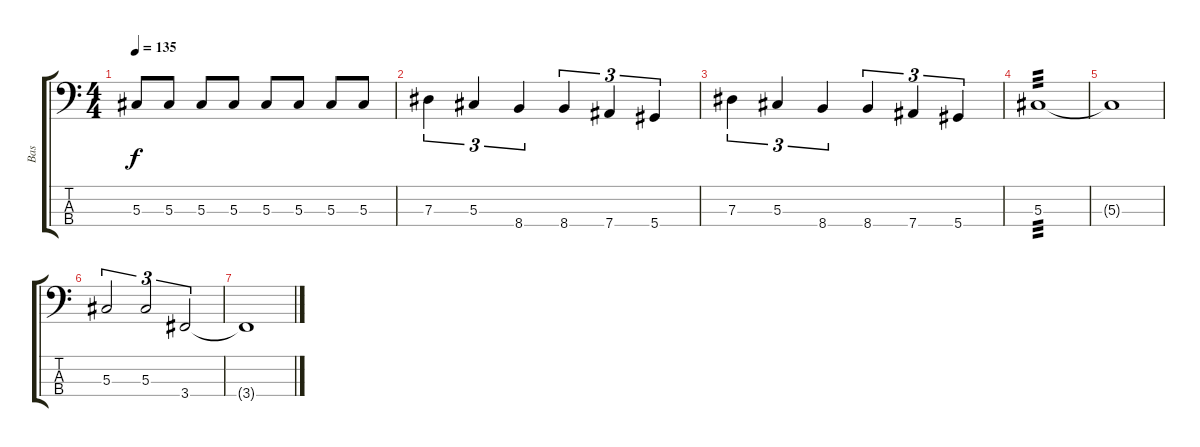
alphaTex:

\track ("Bas" "Bas") {instrument electricbassfinger}
\staff {score tabs}
\tuning (Gb2 Db2 Ab1 Eb1) {hide}
\ts (4 4)
\tempo 135
\clef f4
\ks c
5.3.8{dy f} 5.3.8 5.3.8 5.3.8 5.3.8 5.3.8 5.3.8 5.3.8 |
7.3.4{tu (3 2)} 5.3.4{tu (3 2)} 8.4.4{tu (3 2)} 8.4.4{tu (3 2)} 7.4.4{tu (3 2)} 5.4.4{tu (3 2)} |
7.3.4{tu (3 2)} 5.3.4{tu (3 2)} 8.4.4{tu (3 2)} 8.4.4{tu (3 2)} 7.4.4{tu (3 2)} 5.4.4{tu (3 2)} |
5.3.1{tp 3} |
5.3{t}.1 |
5.3.2{tu (3 2)} 5.3.2{tu (3 2)} 3.4.2{tu (3 2)} |
3.4{t}.1
